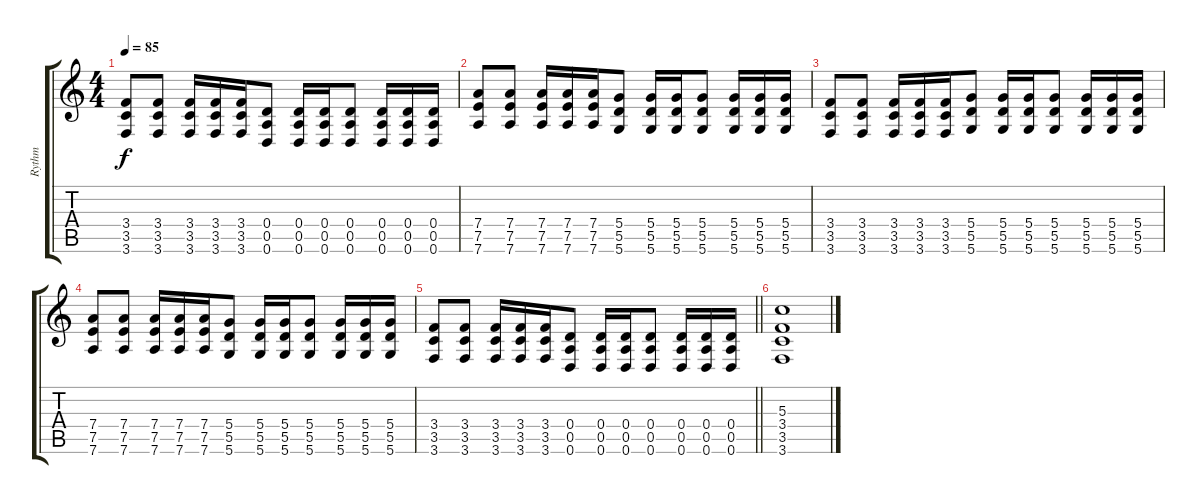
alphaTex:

\track ("Rythm" "Rythm") {instrument distortionguitar}
\staff {score tabs}
\tuning (E4 B3 G3 D3 A2 D2) {hide}
\ts (4 4)
\tempo 85
\clef g2
\ks c
(3.4 3.5 3.6).8{dy f} (3.4 3.5 3.6).8 (3.4 3.5 3.6).16 (3.4 3.5 3.6).16 (3.4 3.5 3.6).16 (0.4 0.5 0.6).8 (0.4 0.5 0.6).16 (0.4 0.5 0.6).16 (0.4 0.5 0.6).8 (0.4 0.5 0.6).16 (0.4 0.5 0.6).16 (0.4 0.5 0.6).16 |
(7.4 7.5 7.6).8 (7.4 7.5 7.6).8 (7.4 7.5 7.6).16 (7.4 7.5 7.6).16 (7.4 7.5 7.6).16 (5.4 5.5 5.6).8 (5.4 5.5 5.6).16 (5.4 5.5 5.6).16 (5.4 5.5 5.6).8 (5.4 5.5 5.6).16 (5.4 5.5 5.6).16 (5.4 5.5 5.6).16 |
(3.4 3.5 3.6).8 (3.4 3.5 3.6).8 (3.4 3.5 3.6).16 (3.4 3.5 3.6).16 (3.4 3.5 3.6).16 (5.4 5.5 5.6).8 (5.4 5.5 5.6).16 (5.4 5.5 5.6).16 (5.4 5.5 5.6).8 (5.4 5.5 5.6).16 (5.4 5.5 5.6).16 (5.4 5.5 5.6).16 |
(7.4 7.5 7.6).8 (7.4 7.5 7.6).8 (7.4 7.5 7.6).16 (7.4 7.5 7.6).16 (7.4 7.5 7.6).16 (5.4 5.5 5.6).8 (5.4 5.5 5.6).16 (5.4 5.5 5.6).16 (5.4 5.5 5.6).8 (5.4 5.5 5.6).16 (5.4 5.5 5.6).16 (5.4 5.5 5.6).16 |
\barLineRight lightlight
(3.4 3.5 3.6).8 (3.4 3.5 3.6).8 (3.4 3.5 3.6).16 (3.4 3.5 3.6).16 (3.4 3.5 3.6).16 (0.4 0.5 0.6).8 (0.4 0.5 0.6).16 (0.4 0.5 0.6).16 (0.4 0.5 0.6).8 (0.4 0.5 0.6).16 (0.4 0.5 0.6).16 (0.4 0.5 0.6).16 |
(5.3 3.4 3.5 3.6).1
